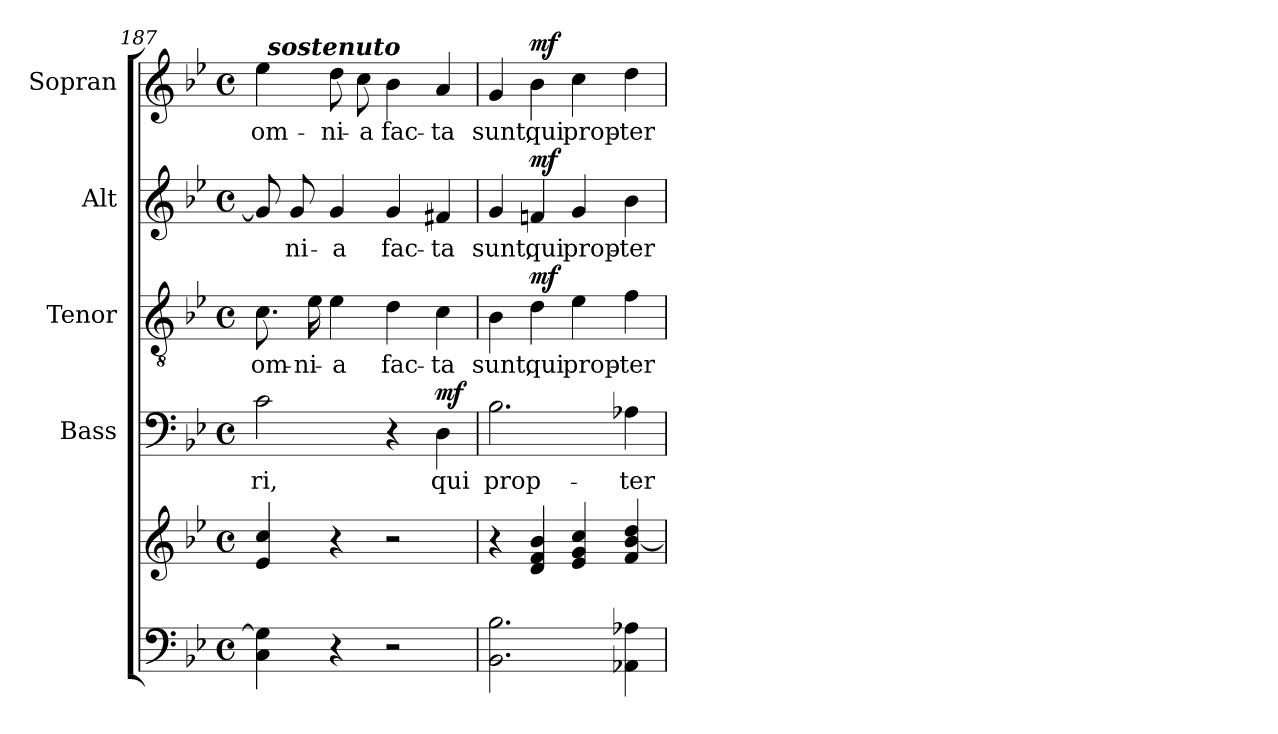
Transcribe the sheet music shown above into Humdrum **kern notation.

**kern	**kern	**kern	**text	**dynam	**kern	**text	**dynam	**kern	**text	**dynam	**kern	**text	**dynam
*part5	*part5	*part4	*part4	*part4	*part3	*part3	*part3	*part2	*part2	*part2	*part1	*part1	*part1
*staff6	*staff5	*staff4	*staff4	*staff4	*staff3	*staff3	*staff3	*staff2	*staff2	*staff2	*staff1	*staff1	*staff1
*	*	*I"Bass	*	*	*I"Tenor	*	*	*I"Alt	*	*	*I"Sopran	*	*
*	*	*I'B.	*	*	*I'T.	*	*	*I'A.	*	*	*I'S.	*	*
!!LO:LB:g=z
*clefF4	*clefG2	*clefF4	*	*	*clefGv2	*	*	*clefG2	*	*	*clefG2	*	*
*k[b-e-]	*k[b-e-]	*k[b-e-]	*	*	*k[b-e-]	*	*	*k[b-e-]	*	*	*k[b-e-]	*	*
*B-:	*B-:	*B-:	*	*	*B-:	*	*	*B-:	*	*	*B-:	*	*
*M4/4	*M4/4	*M4/4	*	*	*M4/4	*	*	*M4/4	*	*	*M4/4	*	*
*met(c)	*met(c)	*met(c)	*	*	*met(c)	*	*	*met(c)	*	*	*met(c)	*	*
=187	=187	=187	=187	=187	=187	=187	=187	=187	=187	=187	=187	=187	=187
!	!	!	!LO:LY:b	!	!	!LO:LY:b	!	!	!	!	!	!LO:LY:b	!
*	*	*	*	*	*	*	*	*	*	*	*^	*	*
4C\ 4G\]	4e-/ 4cc/	2c\	-ri,	.	8.c\	om-	.	8g/]	.	.	4ee-\	32ryy	om-	.
!	!	!	!	!	!	!	!	!	!	!	!	!LO:TX:a:Bi:t=sostenuto	!	!
.	.	.	.	.	.	.	.	.	.	.	.	2ryy	.	.
!	!	!	!	!	!	!	!	!	!LO:LY:b	!	!	!	!	!
.	.	.	.	.	.	.	.	8g/	-ni-	.	.	.	.	.
!	!	!	!	!	!	!LO:LY:b	!	!	!	!	!	!	!	!
.	.	.	.	.	16e-\	-ni-	.	.	.	.	.	.	.	.
!	!	!	!	!	!	!LO:LY:b	!	!	!LO:LY:b	!	!	!	!LO:LY:b	!
4r	4r	.	.	.	4e-\	-a	.	4g/	-a	.	8dd\	.	-ni-	.
!	!	!	!	!	!	!	!	!	!	!	!	!	!LO:LY:b	!
.	.	.	.	.	.	.	.	.	.	.	8cc\	.	-a	.
!	!	!	!	!	!	!LO:LY:b	!	!	!LO:LY:b	!	!	!	!LO:LY:b	!
2r	2r	4r	.	.	4d\	fac-	.	4g/	fac-	.	4b-\	.	fac-	.
.	.	.	.	.	.	.	.	.	.	.	.	4...ryy	.	.
!	!	!	!LO:LY:b	!LO:DY:a	!	!LO:LY:b	!	!	!LO:LY:b	!	!	!	!LO:LY:b	!
.	.	4D\	qui	mf	4c\	-ta	.	4f#X/	-ta	.	4a/	.	-ta	.
=188	=188	=188	=188	=188	=188	=188	=188	=188	=188	=188	=188	=188	=188	=188
!	!	!	!	!	!	!	!	!	!	!	!LO:TX:a:Bi:t=a tempo	!	!	!
!	!	!	!LO:LY:b	!	!	!LO:LY:b	!	!	!LO:LY:b	!	!	!	!LO:LY:b	!
*	*	*	*	*	*	*	*	*	*	*	*v	*v	*	*
2.BB-\ 2.B-\	4r	2.B-\	prop-	.	4B-\	sunt,	.	4g/	sunt,	.	4g/	sunt,	.
!	!	!	!	!	!	!LO:LY:b	!LO:DY:a	!	!LO:LY:b	!LO:DY:a	!	!LO:LY:b	!LO:DY:b
.	4d/ 4f/ 4b-/	.	.	.	4d\	qui	mf	4fn/	qui	mf	4b-\	qui	mf
!	!	!	!	!	!	!LO:LY:b	!	!	!LO:LY:b	!	!	!LO:LY:b	!
.	4e-/ 4g/ 4cc/	.	.	.	4e-\	prop-	.	4g/	prop-	.	4cc\	prop-	.
!	!	!	!LO:LY:b	!	!	!LO:LY:b	!	!	!LO:LY:b	!	!	!LO:LY:b	!
4AA-X\ 4A-X\	4f/ [<4b-/ 4dd/	4A-X\	-ter	.	4f\	-ter	.	4b-\	-ter	.	4dd\	-ter	.
=	=	=	=	=	=	=	=	=	=	=	=	=	=
*-	*-	*-	*-	*-	*-	*-	*-	*-	*-	*-	*-	*-	*-
